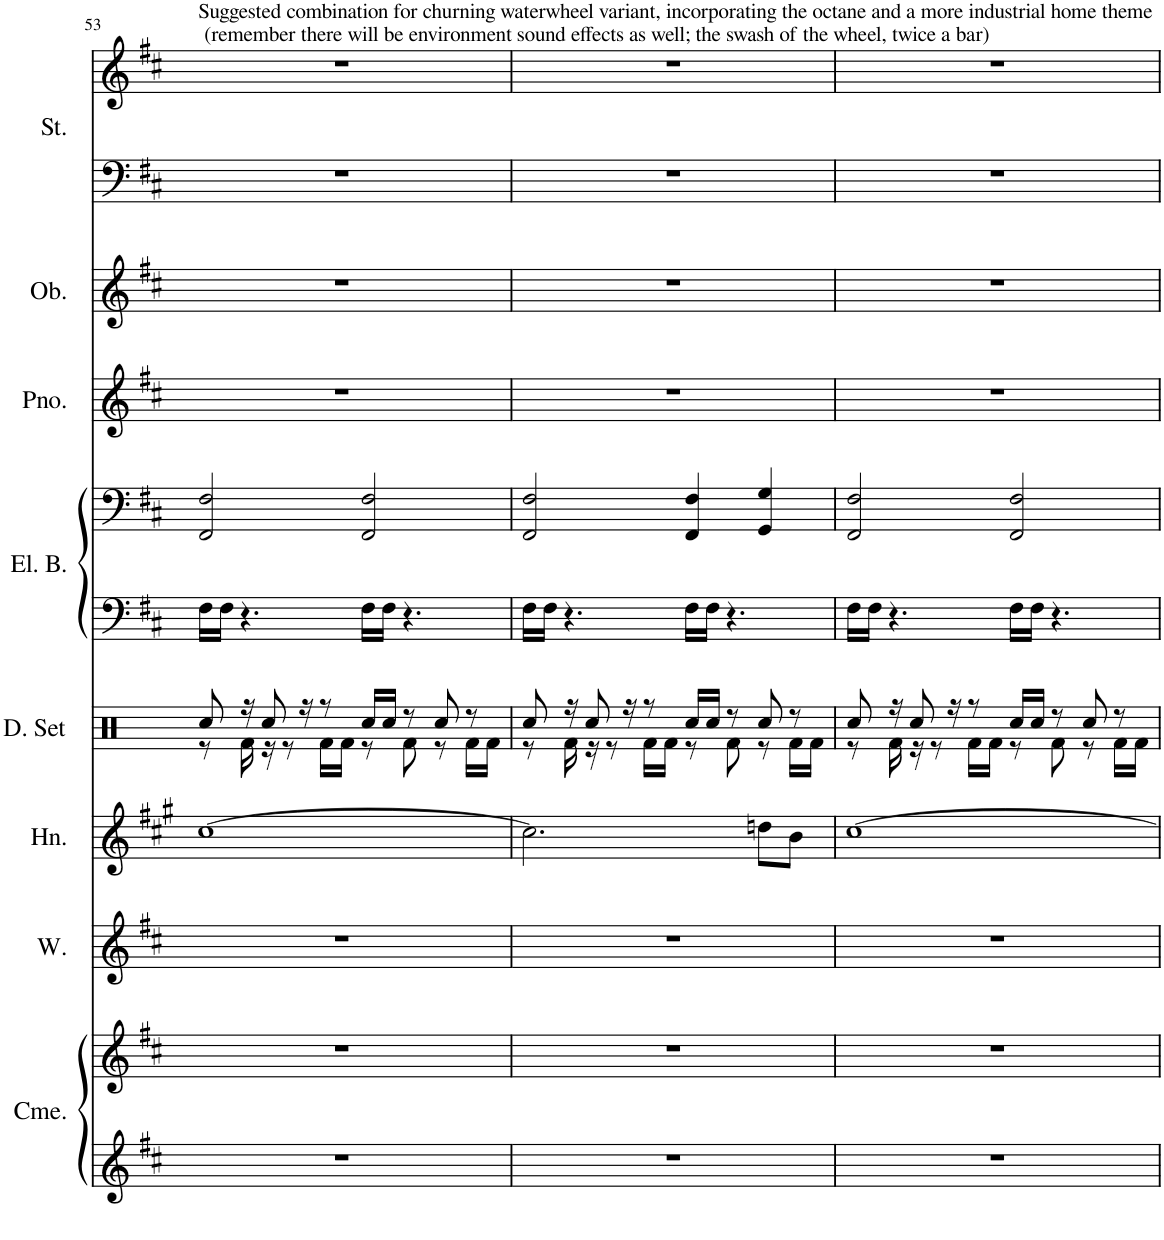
**kern	**kern	**kern	**kern	**kern	**kern	**kern	**kern	**kern	**kern	**kern
*part8	*part8	*part7	*part6	*part5	*part4	*part4	*part3	*part2	*part1	*part1
*staff11	*staff10	*staff9	*staff8	*staff7	*staff6	*staff5	*staff4	*staff3	*staff2	*staff1
*I"Chimes	*	*I"Women	*I"Horn	*I"Drumset	*I"Electric Bass	*	*I"Piano	*I"Oboe	*I"Strings	*
*I'Cme.	*	*I'W.	*I'Hn.	*I'D. Set	*I'El. B.	*	*I'Pno.	*I'Ob.	*I'St.	*
!!LO:PB:g=z
*clefG2	*clefG2	*clefG2	*clefG2	*clefX	*clefF4	*clefF4	*clefG2	*clefG2	*clefF4	*clefG2
*	*	*	*Trd4c7	*	*Trd7c12	*Trd7c12	*	*	*	*
*k[f#c#]	*k[f#c#]	*k[f#c#]	*k[f#c#g#]	*k[]	*k[f#c#]	*k[f#c#]	*k[f#c#]	*k[f#c#]	*k[f#c#]	*k[f#c#]
*M4/4	*M4/4	*M4/4	*M4/4	*M4/4	*M4/4	*M4/4	*M4/4	*M4/4	*M4/4	*M4/4
=53	=53	=53	=53	=53	=53	=53	=53	=53	=53	=53
*	*	*	*	*^	*	*	*	*	*	*
!	!	!	!	!	!	!	!	!	!	!	!LO:TX:a:t=Suggested combination for churning waterwheel variant, incorporating the octane and a more industrial home theme
!	!	!	!	!	!	!	!	!	!	!	!LO:TX:a:t=(remember there will be environment sound effects as well; the swash of the wheel, twice a bar)
1r	1r	1r	[1cc#	8Rcc/	8r	16F#\LL	2FF#/ 2F#/	1r	1r	1r	1r
.	.	.	.	.	.	16F#\JJ	.	.	.	.	.
.	.	.	.	16r	16Rf\	4.r	.	.	.	.	.
.	.	.	.	8Rcc/	16r	.	.	.	.	.	.
.	.	.	.	.	8r	.	.	.	.	.	.
.	.	.	.	16r	.	.	.	.	.	.	.
.	.	.	.	8r	16Rf\LL	.	.	.	.	.	.
.	.	.	.	.	16Rf\JJ	.	.	.	.	.	.
.	.	.	.	16Rcc/LL	8r	16F#\LL	2FF#/ 2F#/	.	.	.	.
.	.	.	.	16Rcc/JJ	.	16F#\JJ	.	.	.	.	.
.	.	.	.	8r	8Rf\	4.r	.	.	.	.	.
.	.	.	.	8Rcc/	8r	.	.	.	.	.	.
.	.	.	.	8r	16Rf\LL	.	.	.	.	.	.
.	.	.	.	.	16Rf\JJ	.	.	.	.	.	.
=54	=54	=54	=54	=54	=54	=54	=54	=54	=54	=54	=54
1r	1r	1r	2.cc#\]	8Rcc/	8r	16F#\LL	2FF#/ 2F#/	1r	1r	1r	1r
.	.	.	.	.	.	16F#\JJ	.	.	.	.	.
.	.	.	.	16r	16Rf\	4.r	.	.	.	.	.
.	.	.	.	8Rcc/	16r	.	.	.	.	.	.
.	.	.	.	.	8r	.	.	.	.	.	.
.	.	.	.	16r	.	.	.	.	.	.	.
.	.	.	.	8r	16Rf\LL	.	.	.	.	.	.
.	.	.	.	.	16Rf\JJ	.	.	.	.	.	.
.	.	.	.	16Rcc/LL	8r	16F#\LL	4FF#/ 4F#/	.	.	.	.
.	.	.	.	16Rcc/JJ	.	16F#\JJ	.	.	.	.	.
.	.	.	.	8r	8Rf\	4.r	.	.	.	.	.
.	.	.	8ddn\L	8Rcc/	8r	.	4GG/ 4G/	.	.	.	.
.	.	.	8b\J	8r	16Rf\LL	.	.	.	.	.	.
.	.	.	.	.	16Rf\JJ	.	.	.	.	.	.
=55	=55	=55	=55	=55	=55	=55	=55	=55	=55	=55	=55
1r	1r	1r	[1cc#	8Rcc/	8r	16F#\LL	2FF#/ 2F#/	1r	1r	1r	1r
.	.	.	.	.	.	16F#\JJ	.	.	.	.	.
.	.	.	.	16r	16Rf\	4.r	.	.	.	.	.
.	.	.	.	8Rcc/	16r	.	.	.	.	.	.
.	.	.	.	.	8r	.	.	.	.	.	.
.	.	.	.	16r	.	.	.	.	.	.	.
.	.	.	.	8r	16Rf\LL	.	.	.	.	.	.
.	.	.	.	.	16Rf\JJ	.	.	.	.	.	.
.	.	.	.	16Rcc/LL	8r	16F#\LL	2FF#/ 2F#/	.	.	.	.
.	.	.	.	16Rcc/JJ	.	16F#\JJ	.	.	.	.	.
.	.	.	.	8r	8Rf\	4.r	.	.	.	.	.
.	.	.	.	8Rcc/	8r	.	.	.	.	.	.
.	.	.	.	8r	16Rf\LL	.	.	.	.	.	.
.	.	.	.	.	16Rf\JJ	.	.	.	.	.	.
*	*	*	*	*v	*v	*	*	*	*	*	*
=	=	=	=	=	=	=	=	=	=	=
*-	*-	*-	*-	*-	*-	*-	*-	*-	*-	*-
